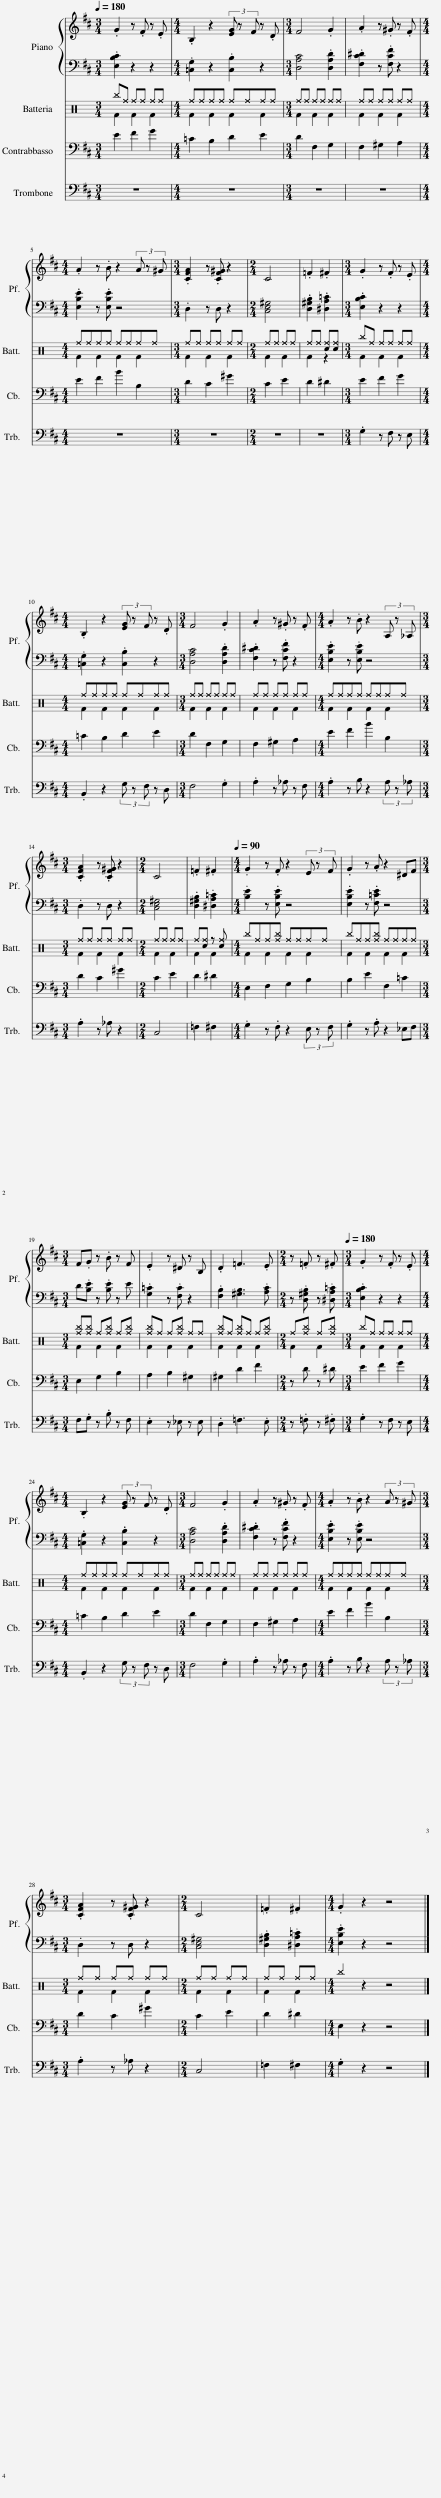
X:1
%%score { 1 | 2 } ( 3 4 ) 5 6
L:1/8
Q:1/4=180
M:3/4
I:linebreak $
K:D
V:1 treble
V:2 bass
V:3 perc
K:none
V:4 perc
K:none
V:5 bass transpose=-12
V:6 bass
V:1
 .G2 z .F z .E |[M:4/4] .B,2 z2 (3[EG] z F z .D |[M:3/4] F4 .G2 | .A2 z .^G z .F |$[M:4/4] .A2 z .B z2 (3A z ^G | %5
[M:3/4] .[CFA]2 z .[CF^G] z2 |[M:2/4] C4 | .=F2 .^F2 |[M:3/4] .G2 z .F z .E |$[M:4/4] .B,2 z2 (3[EG] z F z .D | %10
[M:3/4] F4 .G2 | .A2 z .^G z .F |[M:4/4] .A2 z .B z2 (3A, z _A, |$[M:3/4] .[CFA]2 z .[CF^G] z2 |[M:2/4] C4 | %15
 .=F2 .^F2 |[M:4/4][Q:1/4=90] .G2 z .F z2 (3E z F | .G2 z .A z2 ^DF |$[M:3/4] F.G z .B z F | .E2 z ^D z B, | %20
 .D2 =F3 .E |[M:2/4] z .=F z .^F |[M:3/4][Q:1/4=180] .G2 z .F z .E |$[M:4/4] .B,2 z2 (3[EG] z F z .D |[M:3/4] F4 .G2 | %25
 .A2 z .^G z .F |[M:4/4] .A2 z .B z2 (3A z ^G |$[M:3/4] .[CFA]2 z .[CF^G] z2 |[M:2/4] C4 | .=F2 .^F2 | %30
[M:4/4] .G2 z2 z4 |] %31
V:2
 .[E,B,C]2 z2 z2 |[M:4/4] .[=C,G,]2 z2 .[C,B,]2 z2 |[M:3/4] [D,A,C]4 .[D,A,D]2 | .[F,C^D]2 z .[F,CF] z2 |$[M:4/4] .[E,B,E]2 z .[E,B,E] z4 | %5
[M:3/4] .D,2 z D, z2 |[M:2/4] [C,E,^G,]4 | .[D,^G,B,]2 .[^D,A,=C]2 |[M:3/4] .[E,B,C]2 z2 z2 |$[M:4/4] .[=C,G,]2 z2 .[C,B,]2 z2 | %10
[M:3/4] [D,A,C]4 .[D,A,D]2 | .[F,C^D]2 z .[F,CF] z2 |[M:4/4] .[E,B,E]2 z .[E,B,E] z4 |$[M:3/4] .D,2 z D, z2 |[M:2/4] [C,E,^G,]4 | %15
 .[D,^G,B,]2 .[^D,A,=C]2 |[M:4/4] .[B,E]2 z .[E,B,E] z4 | .[E,B,E]2 z .[F,=CE] z4 |$[M:3/4] D.[B,E] z .[B,E] z E | .[G,=C]2 z .[F,C] z2 | %20
 .[F,B,]2 [^G,B,]3 .[A,C] |[M:2/4] z .[D,^G,B,] z .[^D,A,=C] |[M:3/4] .[E,B,C]2 z2 z2 |$[M:4/4] .[=C,G,]2 z2 .[C,B,]2 z2 |[M:3/4] [D,A,C]4 .[D,A,D]2 | %25
 .[F,C^D]2 z .[F,CF] z2 |[M:4/4] .[E,B,E]2 z .[E,B,E] z4 |$[M:3/4] .D,2 z D, z2 |[M:2/4] [C,E,^G,]4 | .[D,^G,B,]2 .[^D,A,=C]2 | %30
[M:4/4] .[E,B,E]2 z2 z4 |] %31
V:3
[K:C] ^b^f ^f^f ^f^f |[M:4/4] ^f^f^f^f ^f^f^f^f |[M:3/4] ^f^f ^f^f ^f^f | ^f^f ^f^f ^f^f |$[M:4/4] ^f^f^f^f ^f^f^f^f | %5
[M:3/4] ^f^f ^f^f ^f^f |[M:2/4] ^f^f ^f^f | ^f^f [c^f][c^f] |[M:3/4] ^b^f ^f^f ^f^f |$[M:4/4] ^f^f^f^f ^f^f^f^f | %10
[M:3/4] ^f^f ^f^f ^f^f | ^f^f ^f^f ^f^f |[M:4/4] ^f^f^f^f ^f^f^f^f |$[M:3/4] ^f^f ^f^f ^f^f |[M:2/4] ^f^f ^f^f | %15
 ^f[c^f] z [c^f] |[M:4/4] ^b^f^f[^f^b] ^f^f^f^f | ^b^f^f[^f^b] ^f^f^f^f |$[M:3/4] [^f^b][^f^b] ^f[^f^b] ^f[^f^b] | [^f^b]^f ^f[^f^b] ^f^f | %20
 [^f^b]^f [^f^b]^f ^f[^f^b] |[M:2/4] ^f[^f^b] ^f[^f^b] |[M:3/4] ^b^f ^f^f ^f^f |$[M:4/4] ^f^f^f^f ^f^f^f^f |[M:3/4] ^f^f ^f^f ^f^f | %25
 ^f^f ^f^f ^f^f |[M:4/4] ^f^f^f^f ^f^f^f^f |$[M:3/4] ^f^f ^f^f ^f^f |[M:2/4] ^f^f ^f^f | ^f^f ^f^f | %30
[M:4/4] ^b2 z2 z4 |] %31
V:4
[K:C] F2 F2 F2 |[M:4/4] F2 F2 F2 F2 |[M:3/4] F2 F2 F2 | F2 F2 F2 |$[M:4/4] F2 F2 F2 F2 | %5
[M:3/4] F2 F2 F2 |[M:2/4] F2 F2 | F2 z2 |[M:3/4] F2 F2 F2 |$[M:4/4] F2 F2 F2 F2 | %10
[M:3/4] F2 F2 F2 | F2 F2 F2 |[M:4/4] F2 F2 F2 F2 |$[M:3/4] F2 F2 F2 |[M:2/4] F2 F2 | %15
 F2 F2 |[M:4/4] F2 F2 F2 F2 | F2 F2 F2 F2 |$[M:3/4] F2 F2 F2 | F2 F2 F2 | %20
 F2 F2 F2 |[M:2/4] F2 F2 |[M:3/4] F2 F2 F2 |$[M:4/4] F2 F2 F2 F2 |[M:3/4] F2 F2 F2 | %25
 F2 F2 F2 |[M:4/4] F2 F2 F2 F2 |$[M:3/4] F2 F2 F2 |[M:2/4] F2 F2 | F2 F2 | %30
[M:4/4] x8 |] %31
V:5
 E2 F2 G2 |[M:4/4] =C2 B,2 D2 E2 |[M:3/4] D2 F,2 G,2 | F,2 ^G,2 A,2 |$[M:4/4] E2 F2 B2 B,2 | %5
[M:3/4] D2 C2 ^G2 |[M:2/4] C2 E2 | D2 ^D2 |[M:3/4] E2 F2 G2 |$[M:4/4] =C2 B,2 D2 E2 | %10
[M:3/4] D2 F,2 G,2 | F,2 ^G,2 A,2 |[M:4/4] E2 F2 B2 B,2 |$[M:3/4] D2 C2 ^G2 |[M:2/4] C2 E2 | %15
 D2 ^D2 |[M:4/4] E,2 F,2 G,2 B,2 | B,2 E2 F,2 =C2 |$[M:3/4] E,2 G,2 B,2 | A,2 B,2 ^G,2 | %20
 ^G,2 D2 F2 |[M:2/4] z D z ^D |[M:3/4] E2 F2 G2 |$[M:4/4] =C2 B,2 D2 E2 |[M:3/4] D2 F,2 G,2 | %25
 F,2 ^G,2 A,2 |[M:4/4] E2 F2 B2 B,2 |$[M:3/4] D2 C2 ^G2 |[M:2/4] C2 E2 | D2 ^D2 | %30
[M:4/4] E,2 z2 z4 |] %31
V:6
 z6 |[M:4/4] z8 |[M:3/4] z6 | z6 |$[M:4/4] z8 | %5
[M:3/4] z6 |[M:2/4] z4 | z4 |[M:3/4] .G,2 z F, z E, |$[M:4/4] .B,,2 z2 (3G, z F, z D, | %10
[M:3/4] F,4 .G,2 | .A,2 z _A, z F, |[M:4/4] .A,2 z B, z2 (3A, z _A, |$[M:3/4] .A,2 z _A, z2 |[M:2/4] C,4 | %15
 =F,2 ^F,2 |[M:4/4] .G,2 z .F, z2 (3E, z F, | .G,2 z .A, z2 _E,F, |$[M:3/4] F,.G, z .B, z F, | .E,2 z _E, z E, | %20
 .D,2 =F,3 .E, |[M:2/4] z .=F, z .^F, |[M:3/4] .G,2 z F, z E, |$[M:4/4] .B,,2 z2 (3G, z F, z D, |[M:3/4] F,4 .G,2 | %25
 .A,2 z _A, z F, |[M:4/4] .A,2 z B, z2 (3A, z _A, |$[M:3/4] .A,2 z _A, z2 |[M:2/4] C,4 | =F,2 ^F,2 | %30
[M:4/4] .G,2 z2 z4 |] %31
